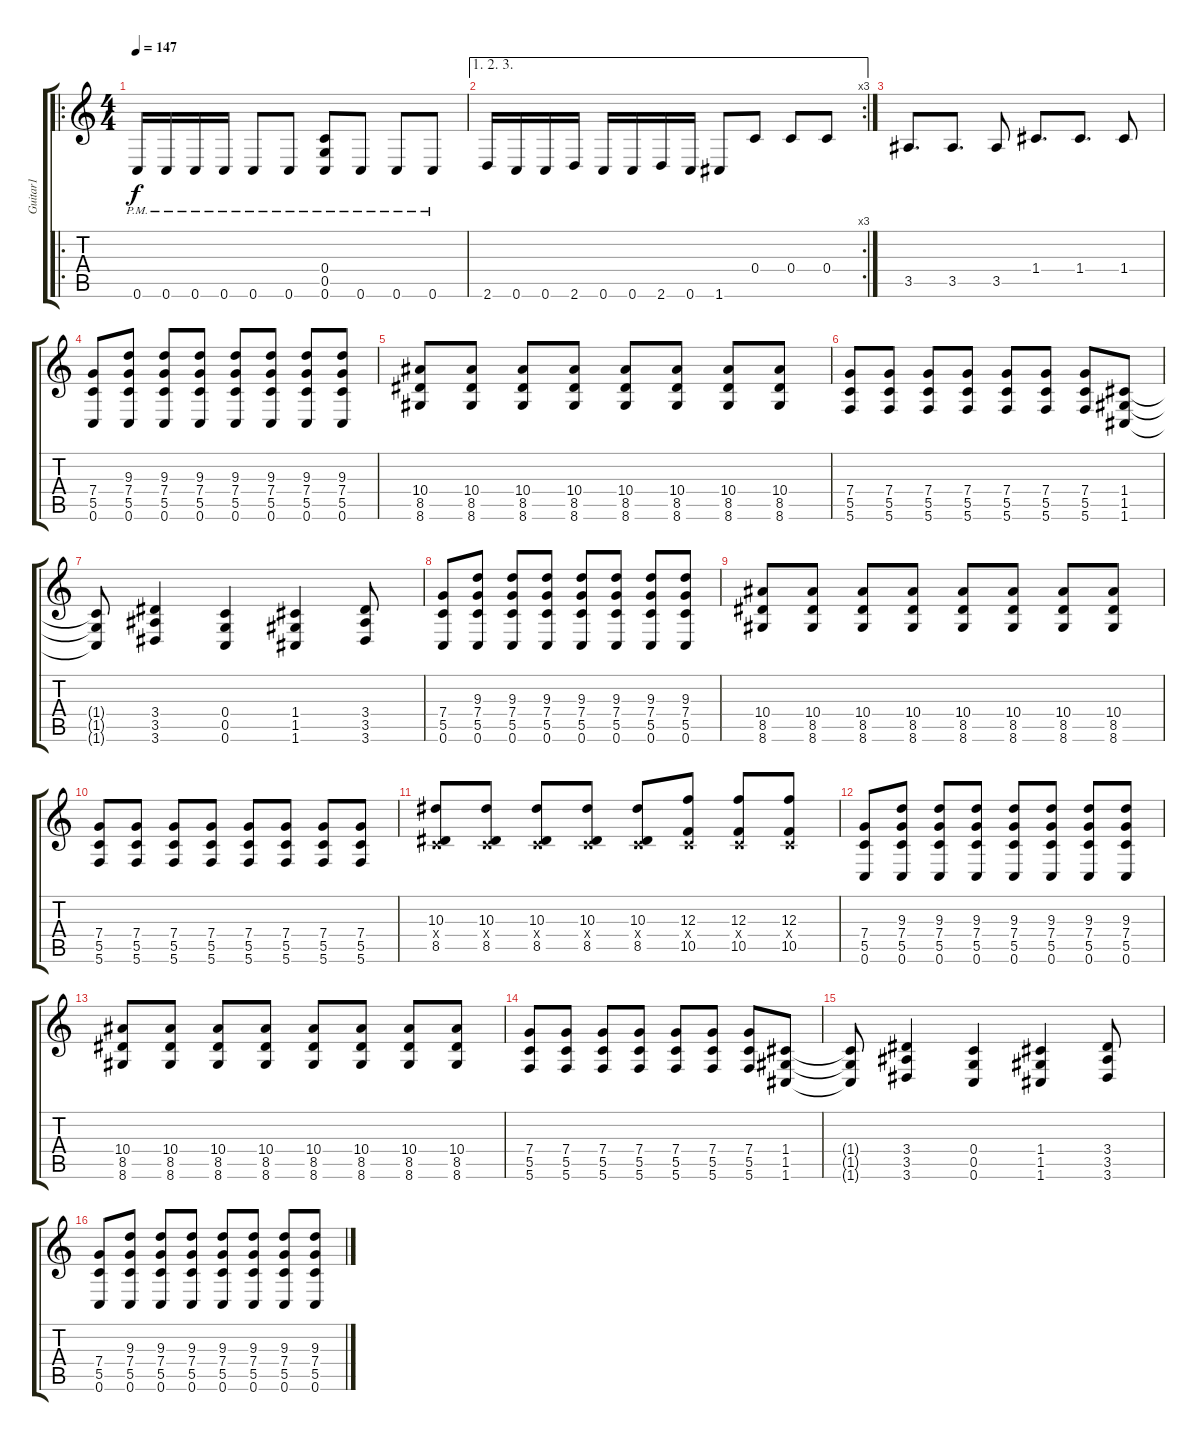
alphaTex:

\track ("Guitar1" "Guitar1") {instrument distortionguitar}
\staff {score tabs}
\tuning (D4 A3 F3 C3 G2 C2) {hide}
\ro
\ts (4 4)
\tempo 147
\clef g2
\ks c
0.6{pm}.16{dy f instrument distortionguitar} 0.6{pm}.16 0.6{pm}.16 0.6{pm}.16 0.6{pm}.8 0.6{pm}.8 (0.4 0.5 0.6{pm}).8 0.6{pm}.8 0.6{pm}.8 0.6{pm}.8 |
\ae (1 2 3)
\rc 3
2.6.16 0.6.16 0.6.16 2.6.16 0.6.16 0.6.16 2.6.16 0.6.16 1.6.8 0.4.8 0.4.8 0.4.8 |
3.5.8{d} 3.5.8{d} 3.5.8 1.4.8{d} 1.4.8{d} 1.4.8 |
(7.4 5.5 0.6).8 (9.3 7.4 5.5 0.6).8 (9.3 7.4 5.5 0.6).8 (9.3 7.4 5.5 0.6).8 (9.3 7.4 5.5 0.6).8 (9.3 7.4 5.5 0.6).8 (9.3 7.4 5.5 0.6).8 (9.3 7.4 5.5 0.6).8 |
(10.4 8.5 8.6).8 (10.4 8.5 8.6).8 (10.4 8.5 8.6).8 (10.4 8.5 8.6).8 (10.4 8.5 8.6).8 (10.4 8.5 8.6).8 (10.4 8.5 8.6).8 (10.4 8.5 8.6).8 |
(7.4 5.5 5.6).8 (7.4 5.5 5.6).8 (7.4 5.5 5.6).8 (7.4 5.5 5.6).8 (7.4 5.5 5.6).8 (7.4 5.5 5.6).8 (7.4 5.5 5.6).8 (1.4 1.5 1.6).8 |
(1.4{t} 1.5{t} 1.6{t}).8 (3.4 3.5 3.6).4 (0.4 0.5 0.6).4 (1.4 1.5 1.6).4 (3.4 3.5 3.6).8 |
(7.4 5.5 0.6).8 (9.3 7.4 5.5 0.6).8 (9.3 7.4 5.5 0.6).8 (9.3 7.4 5.5 0.6).8 (9.3 7.4 5.5 0.6).8 (9.3 7.4 5.5 0.6).8 (9.3 7.4 5.5 0.6).8 (9.3 7.4 5.5 0.6).8 |
(10.4 8.5 8.6).8 (10.4 8.5 8.6).8 (10.4 8.5 8.6).8 (10.4 8.5 8.6).8 (10.4 8.5 8.6).8 (10.4 8.5 8.6).8 (10.4 8.5 8.6).8 (10.4 8.5 8.6).8 |
(7.4 5.5 5.6).8 (7.4 5.5 5.6).8 (7.4 5.5 5.6).8 (7.4 5.5 5.6).8 (7.4 5.5 5.6).8 (7.4 5.5 5.6).8 (7.4 5.5 5.6).8 (7.4 5.5 5.6).8 |
(10.3 0.4{x} 8.5).8 (10.3 0.4{x} 8.5).8 (10.3 0.4{x} 8.5).8 (10.3 0.4{x} 8.5).8 (10.3 0.4{x} 8.5).8 (12.3 0.4{x} 10.5).8 (12.3 0.4{x} 10.5).8 (12.3 0.4{x} 10.5).8 |
(7.4 5.5 0.6).8 (9.3 7.4 5.5 0.6).8 (9.3 7.4 5.5 0.6).8 (9.3 7.4 5.5 0.6).8 (9.3 7.4 5.5 0.6).8 (9.3 7.4 5.5 0.6).8 (9.3 7.4 5.5 0.6).8 (9.3 7.4 5.5 0.6).8 |
(10.4 8.5 8.6).8 (10.4 8.5 8.6).8 (10.4 8.5 8.6).8 (10.4 8.5 8.6).8 (10.4 8.5 8.6).8 (10.4 8.5 8.6).8 (10.4 8.5 8.6).8 (10.4 8.5 8.6).8 |
(7.4 5.5 5.6).8 (7.4 5.5 5.6).8 (7.4 5.5 5.6).8 (7.4 5.5 5.6).8 (7.4 5.5 5.6).8 (7.4 5.5 5.6).8 (7.4 5.5 5.6).8 (1.4 1.5 1.6).8 |
(1.4{t} 1.5{t} 1.6{t}).8 (3.4 3.5 3.6).4 (0.4 0.5 0.6).4 (1.4 1.5 1.6).4 (3.4 3.5 3.6).8 |
(7.4 5.5 0.6).8 (9.3 7.4 5.5 0.6).8 (9.3 7.4 5.5 0.6).8 (9.3 7.4 5.5 0.6).8 (9.3 7.4 5.5 0.6).8 (9.3 7.4 5.5 0.6).8 (9.3 7.4 5.5 0.6).8 (9.3 7.4 5.5 0.6).8
